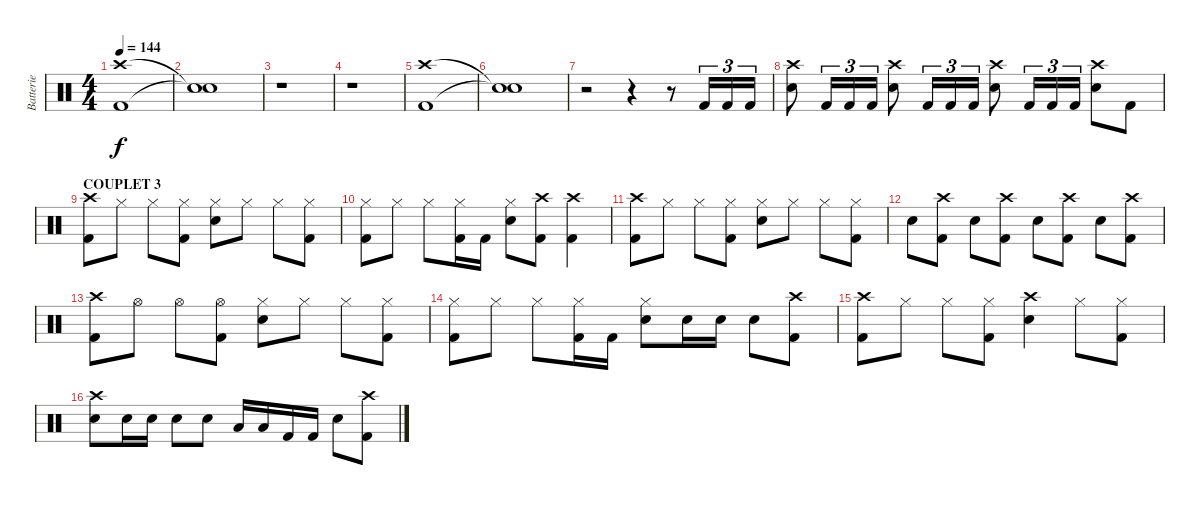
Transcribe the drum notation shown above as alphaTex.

\track ("Batterie" "Batterie") {instrument percussion}
\staff {score}
\articulation defaults
\ts (4 4)
\tempo 144
\clef neutral
\ks c
("Crash high (hit)" "Kick (hit) 2").1{dy f} |
("Snare (hit)"{t} "Snare (hit)"{t}).1 |
r.1 |
r.1 |
("Crash high (hit)" "Kick (hit) 2").1 |
("Snare (hit)"{t} "Snare (hit)"{t}).1 |
r.2 r.4 r.8 "Kick (hit) 2".16{tu (3 2)} "Kick (hit) 2".16{tu (3 2)} "Kick (hit) 2".16{tu (3 2)} |
("Crash high (hit)" "Snare (hit) 2").8 "Kick (hit) 2".16{tu (3 2)} "Kick (hit) 2".16{tu (3 2)} "Kick (hit) 2".16{tu (3 2)} ("Crash high (hit)" "Snare (hit) 2").8 "Kick (hit) 2".16{tu (3 2)} "Kick (hit) 2".16{tu (3 2)} "Kick (hit) 2".16{tu (3 2)} ("Crash high (hit)" "Snare (hit) 2").8 "Kick (hit) 2".16{tu (3 2)} "Kick (hit) 2".16{tu (3 2)} "Kick (hit) 2".16{tu (3 2)} ("Crash high (hit)" "Snare (hit) 2").8 "Kick (hit) 2".8 |
\section ("" "COUPLET 3")
("Crash high (hit)" "Kick (hit) 2").8 "Hi-Hat (closed)".8 "Hi-Hat (closed)".8 ("Hi-Hat (closed)" "Kick (hit) 2").8 ("Hi-Hat (closed)" "Snare (hit) 2").8 "Hi-Hat (closed)".8 "Hi-Hat (closed)".8 ("Hi-Hat (closed)" "Kick (hit) 2").8 |
("Hi-Hat (closed)" "Kick (hit) 2").8 "Hi-Hat (closed)".8 "Hi-Hat (closed)".8 ("Hi-Hat (closed)" "Kick (hit) 2").16 "Kick (hit) 2".16 ("Hi-Hat (closed)" "Snare (hit) 2").8 ("Crash high (hit)" "Kick (hit) 2").8 ("Crash high (hit)" "Kick (hit) 2").4 |
("Crash high (hit)" "Kick (hit) 2").8 "Hi-Hat (closed)".8 "Hi-Hat (closed)".8 ("Hi-Hat (closed)" "Kick (hit) 2").8 ("Hi-Hat (closed)" "Snare (hit) 2").8 "Hi-Hat (closed)".8 "Hi-Hat (closed)".8 ("Hi-Hat (closed)" "Kick (hit) 2").8 |
"Snare (hit) 2".8 ("Crash high (hit)" "Kick (hit) 2").8 "Snare (hit) 2".8 ("Crash high (hit)" "Kick (hit) 2").8 "Snare (hit) 2".8 ("Crash high (hit)" "Kick (hit) 2").8 "Snare (hit) 2".8 ("Crash high (hit)" "Kick (hit) 2").8 |
("Crash high (hit)" "Kick (hit) 2").8 "Hi-Hat (open)".8 "Hi-Hat (open)".8 ("Hi-Hat (open)" "Kick (hit) 2").8 ("Hi-Hat (closed)" "Snare (hit) 2").8 "Hi-Hat (closed)".8 "Hi-Hat (closed)".8 ("Hi-Hat (closed)" "Kick (hit) 2").8 |
("Hi-Hat (closed)" "Kick (hit) 2").8 "Hi-Hat (closed)".8 "Hi-Hat (closed)".8 ("Hi-Hat (closed)" "Kick (hit) 2").16 "Kick (hit) 2".16 ("Hi-Hat (closed)" "Snare (hit) 2").8 "Snare (hit) 2".16 "Snare (hit) 2".16 "Snare (hit) 2".8 ("Crash high (hit)" "Kick (hit) 2").8 |
("Crash high (hit)" "Kick (hit) 2").8 "Hi-Hat (closed)".8 "Hi-Hat (closed)".8 ("Hi-Hat (closed)" "Kick (hit) 2").8 ("Crash high (hit)" "Snare (hit) 2").4 "Hi-Hat (closed)".8 ("Hi-Hat (closed)" "Kick (hit) 2").8 |
("Crash high (hit)" "Snare (hit) 2").8 "Snare (hit) 2".16 "Snare (hit) 2".16 "Snare (hit) 2".8 "Snare (hit) 2".8 "Low Tom (hit)".16 "Low Tom (hit)".16 "Kick (hit) 2".16 "Kick (hit) 2".16 "Snare (hit) 2".8 ("Crash high (hit)" "Kick (hit) 2").8
